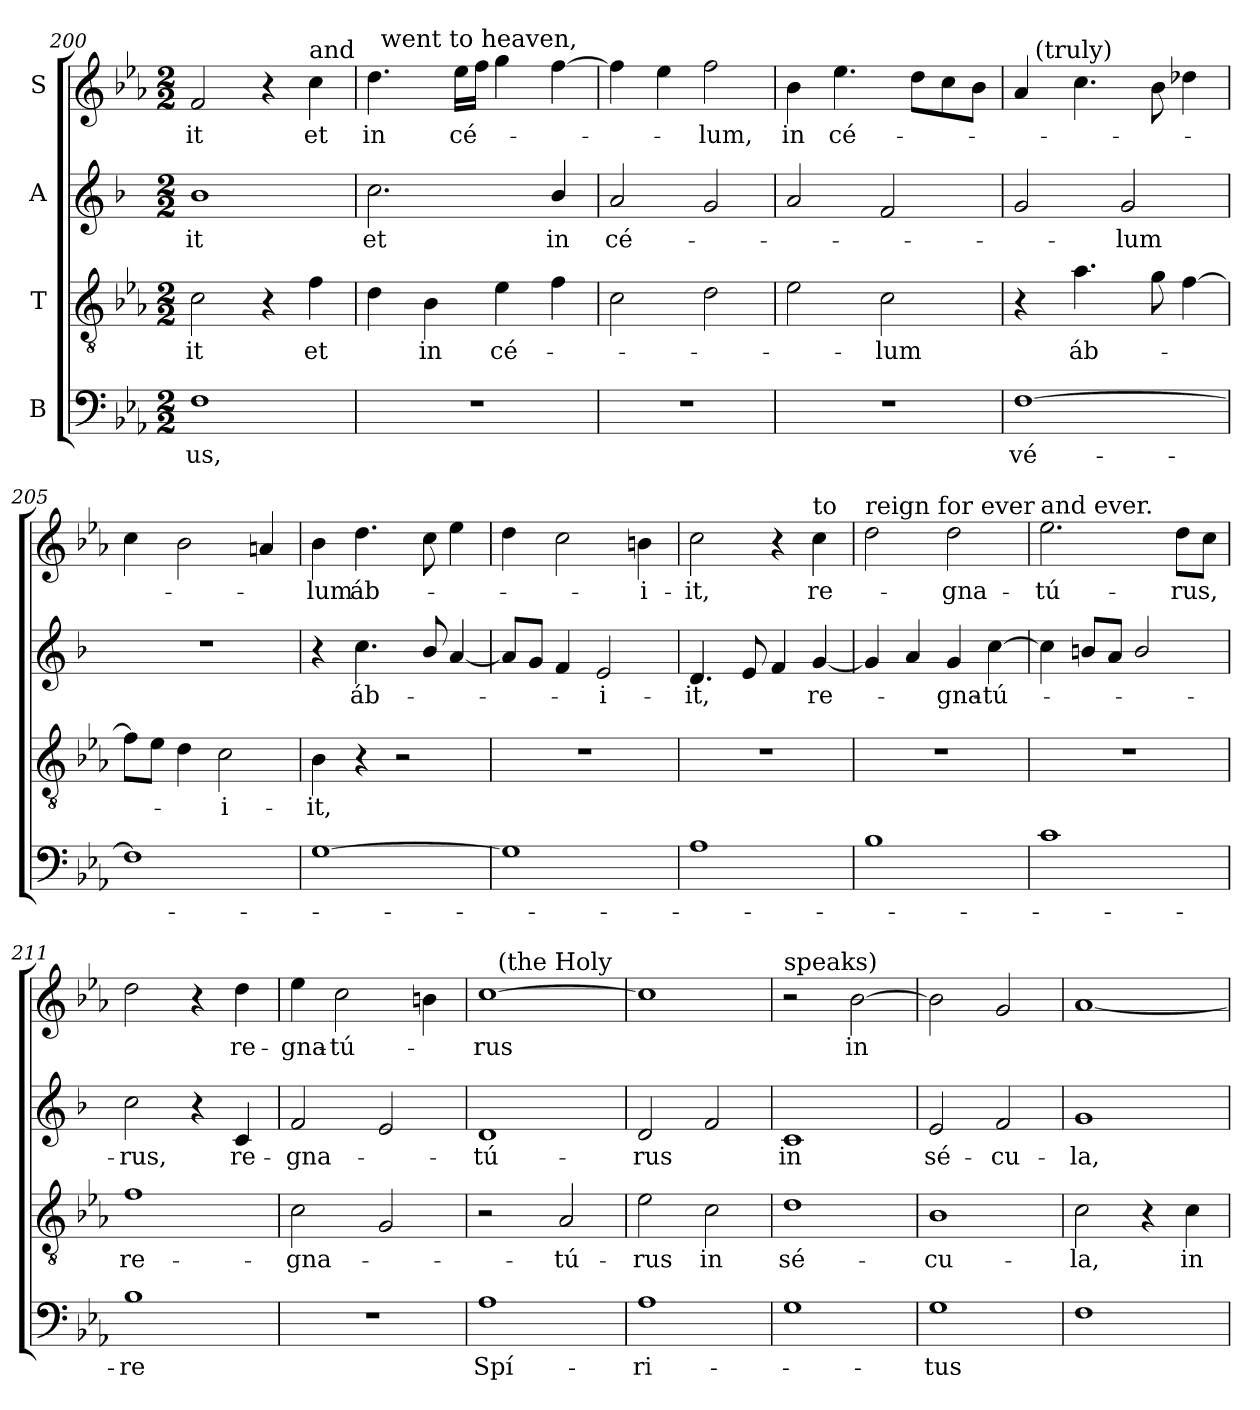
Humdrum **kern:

**kern	**text	**kern	**text	**kern	**text	**kern	**text
*part4	*part4	*part3	*part3	*part2	*part2	*part1	*part1
*staff4	*staff4	*staff3	*staff3	*staff2	*staff2	*staff1	*staff1
*I"B	*	*I"T	*	*I"A	*	*I"S	*
!!LO:LB:g=z
*clefF4	*	*clefGv2	*	*clefG2	*	*clefG2	*
*	*	*	*	*ITrd1c2	*	*	*
*k[b-e-a-]	*	*k[b-e-a-]	*	*k[b-e-a-]	*	*k[b-e-a-]	*
*E-:	*	*E-:	*	*E-:	*	*E-:	*
*M2/2	*	*M2/2	*	*M2/2	*	*M2/2	*
=200	=200	=200	=200	=200	=200	=200	=200
!	!LO:LY:b	!	!LO:LY:b	!	!LO:LY:b	!	!LO:LY:b
1F	-us,	2c\	-it	1a-	-it	2f/	-it
.	.	4r	.	.	.	4r	.
!	!	!	!	!	!	!LO:TX:a:t=and	!
!	!	!	!LO:LY:b	!	!	!	!LO:LY:b
.	.	4f\	et	.	.	4cc\	et
=201	=201	=201	=201	=201	=201	=201	=201
!	!	!	!	!	!LO:LY:b	!	!LO:LY:b
*	*	*	*	*	*	*^	*
1r	.	4d\	.	2.b-\	et	4.dd\	32ryy	in
!	!	!	!	!	!	!	!LO:TX:a:t=went to heaven,	!
.	.	.	.	.	.	.	2ryy	.
!	!	!	!LO:LY:b	!	!	!	!	!
.	.	4B-\	in	.	.	.	.	.
!	!	!	!	!	!	!	!	!LO:LY:b
.	.	.	.	.	.	16ee-\LL	.	cé-
.	.	.	.	.	.	16ff\JJ	.	.
!	!	!	!LO:LY:b	!	!	!	!	!
.	.	4e-\	cé-	.	.	4gg\	.	.
.	.	.	.	.	.	.	4...ryy	.
!	!	!	!	!	!LO:LY:b	!	!	!
.	.	4f\	.	4a-/	in	[4ff\	.	.
=202	=202	=202	=202	=202	=202	=202	=202	=202
!	!	!	!	!	!LO:LY:b	!	!	!
*	*	*	*	*	*	*v	*v	*
1r	.	2c\	.	2g/	cé-	4ff\]	.
.	.	.	.	.	.	4ee-\	.
!	!	!	!	!	!	!	!LO:LY:b
.	.	2d\	.	2f/	.	2ff\	-lum,
=203	=203	=203	=203	=203	=203	=203	=203
!	!	!	!	!	!	!	!LO:LY:b
1r	.	2e-\	.	2g/	.	4b-\	in
!	!	!	!	!	!	!	!LO:LY:b
.	.	.	.	.	.	4.ee-\	cé-
!	!	!	!LO:LY:b	!	!	!	!
.	.	2c\	-lum	2e-/	.	.	.
.	.	.	.	.	.	8dd\L	.
.	.	.	.	.	.	8cc\	.
.	.	.	.	.	.	8b-\J	.
=204	=204	=204	=204	=204	=204	=204	=204
!	!LO:LY:b	!	!	!	!	!	!
*	*	*	*	*	*	*^	*
[1F	vé-	4r	.	2f/	.	4a-/	16ryy	.
!	!	!	!	!	!	!	!LO:TX:a:t=(truly)	!
.	.	.	.	.	.	.	2...ryy	.
!	!	!	!LO:LY:b	!	!	!	!	!
.	.	4.a-\	áb-	.	.	4.cc\	.	.
!	!	!	!	!	!LO:LY:b	!	!	!
.	.	.	.	2f/	-lum	.	.	.
.	.	8g\	.	.	.	8b-\	.	.
.	.	[4f\	.	.	.	4dd-\	.	.
*	*	*	*	*	*	*v	*v	*
=205	=205	=205	=205	=205	=205	=205	=205
1F]	.	8f\L]	.	1r	.	4cc\	.
.	.	8e-\J	.	.	.	.	.
.	.	4d\	.	.	.	2b-\	.
!	!	!	!LO:LY:b	!	!	!	!
.	.	2c\	-i-	.	.	.	.
.	.	.	.	.	.	4a/	.
!!LO:PB:g=z
=206	=206	=206	=206	=206	=206	=206	=206
!	!	!	!LO:LY:b	!	!	!	!LO:LY:b
[1G	.	4B-\	-it,	4r	.	4b-\	-lum
!	!	!	!	!	!LO:LY:b	!	!LO:LY:b
.	.	4r	.	4.b-\	áb-	4.dd\	áb-
.	.	2r	.	.	.	.	.
.	.	.	.	8a-/	.	8cc\	.
.	.	.	.	[4g/	.	4ee-\	.
=207	=207	=207	=207	=207	=207	=207	=207
1G]	.	1r	.	8g/L]	.	4dd\	.
.	.	.	.	8f/J	.	.	.
.	.	.	.	4e-/	.	2cc\	.
!	!	!	!	!	!LO:LY:b	!	!
.	.	.	.	2d/	-i-	.	.
!	!	!	!	!	!	!	!LO:LY:b
.	.	.	.	.	.	4b\	-i-
=208	=208	=208	=208	=208	=208	=208	=208
!	!	!	!	!	!LO:LY:b	!	!LO:LY:b
1A-	.	1r	.	4.c/	-it,	2cc\	-it,
.	.	.	.	8d/	.	.	.
.	.	.	.	4e-/	.	4r	.
!	!	!	!	!	!	!LO:TX:a:t=to	!
!	!	!	!	!	!LO:LY:b	!	!LO:LY:b
.	.	.	.	[4f/	re-	4cc\	re-
=209	=209	=209	=209	=209	=209	=209	=209
!	!	!	!	!	!	!LO:TX:a:t=reign for ever	!
1B-	.	1r	.	4f/]	.	2dd\	.
.	.	.	.	4g/	.	.	.
!	!	!	!	!	!LO:LY:b	!	!LO:LY:b
.	.	.	.	4f/	-gna-	2dd\	-gna-
!	!	!	!	!	!LO:LY:b	!	!
.	.	.	.	[4b-\	-tú-	.	.
=210	=210	=210	=210	=210	=210	=210	=210
!	!	!	!	!	!	!LO:TX:a:t=and ever.	!
!	!	!	!	!	!	!	!LO:LY:b
1c	.	1r	.	4b-\]	.	2.ee-\	-tú-
.	.	.	.	8a/L	.	.	.
.	.	.	.	8g/J	.	.	.
.	.	.	.	2a/	.	.	.
!	!	!	!	!	!	!	!LO:LY:b
.	.	.	.	.	.	8dd\L	-rus,
.	.	.	.	.	.	8cc\J	.
=211	=211	=211	=211	=211	=211	=211	=211
!	!LO:LY:b	!	!LO:LY:b	!	!LO:LY:b	!	!
1B-	-re	1f	re-	2b-\	-rus,	2dd\	.
.	.	.	.	4r	.	4r	.
!	!	!	!	!	!LO:LY:b	!	!LO:LY:b
.	.	.	.	4B-/	re-	4dd\	re-
!!LO:LB:g=z
=212	=212	=212	=212	=212	=212	=212	=212
!	!	!	!LO:LY:b	!	!LO:LY:b	!	!LO:LY:b
1r	.	2c\	-gna-	2e-/	-gna-	4ee-\	-gna-
!	!	!	!	!	!	!	!LO:LY:b
.	.	.	.	.	.	2cc\	-tú-
.	.	2G/	.	2d/	.	.	.
.	.	.	.	.	.	4b\	.
=213	=213	=213	=213	=213	=213	=213	=213
!	!LO:LY:b	!	!	!	!LO:LY:b	!	!LO:LY:b
*	*	*	*	*	*	*^	*
1A-	Spí-	2r	.	1c	-tú-	[1cc	16ryy	-rus
!	!	!	!	!	!	!	!LO:TX:a:t=(the Holy	!
.	.	.	.	.	.	.	2...ryy	.
!	!	!	!LO:LY:b	!	!	!	!	!
.	.	2A-/	-tú-	.	.	.	.	.
=214	=214	=214	=214	=214	=214	=214	=214	=214
!	!	!	!	!	!	!LO:TX:a:t=Spirit	!	!
!	!LO:LY:b	!	!LO:LY:b	!	!LO:LY:b	!	!	!
*	*	*	*	*	*	*v	*v	*
1A-	-ri-	2e-\	-rus	2c/	-rus	1cc]	.
!	!	!	!LO:LY:b	!	!	!	!
.	.	2c\	in	2e-/	.	.	.
=215	=215	=215	=215	=215	=215	=215	=215
!	!	!	!	!	!	!LO:TX:a:t=speaks)	!
!	!	!	!LO:LY:b	!	!LO:LY:b	!	!
1G	.	1d	sé-	1B-	in	2r	.
!	!	!	!	!	!	!	!LO:LY:b
.	.	.	.	.	.	[2b-\	in
=216	=216	=216	=216	=216	=216	=216	=216
!	!LO:LY:b	!	!LO:LY:b	!	!LO:LY:b	!	!
1G	-tus	1B-	-cu-	2d/	sé-	2b-\]	.
!	!	!	!	!	!LO:LY:b	!	!
.	.	.	.	2e-/	-cu-	2g/	.
=217	=217	=217	=217	=217	=217	=217	=217
!	!	!	!LO:LY:b	!	!LO:LY:b	!	!
1F	.	2c\	-la,	1f	-la,	[1a-	.
.	.	4r	.	.	.	.	.
!	!	!	!LO:LY:b	!	!	!	!
.	.	4c\	in	.	.	.	.
=	=	=	=	=	=	=	=
*-	*-	*-	*-	*-	*-	*-	*-
